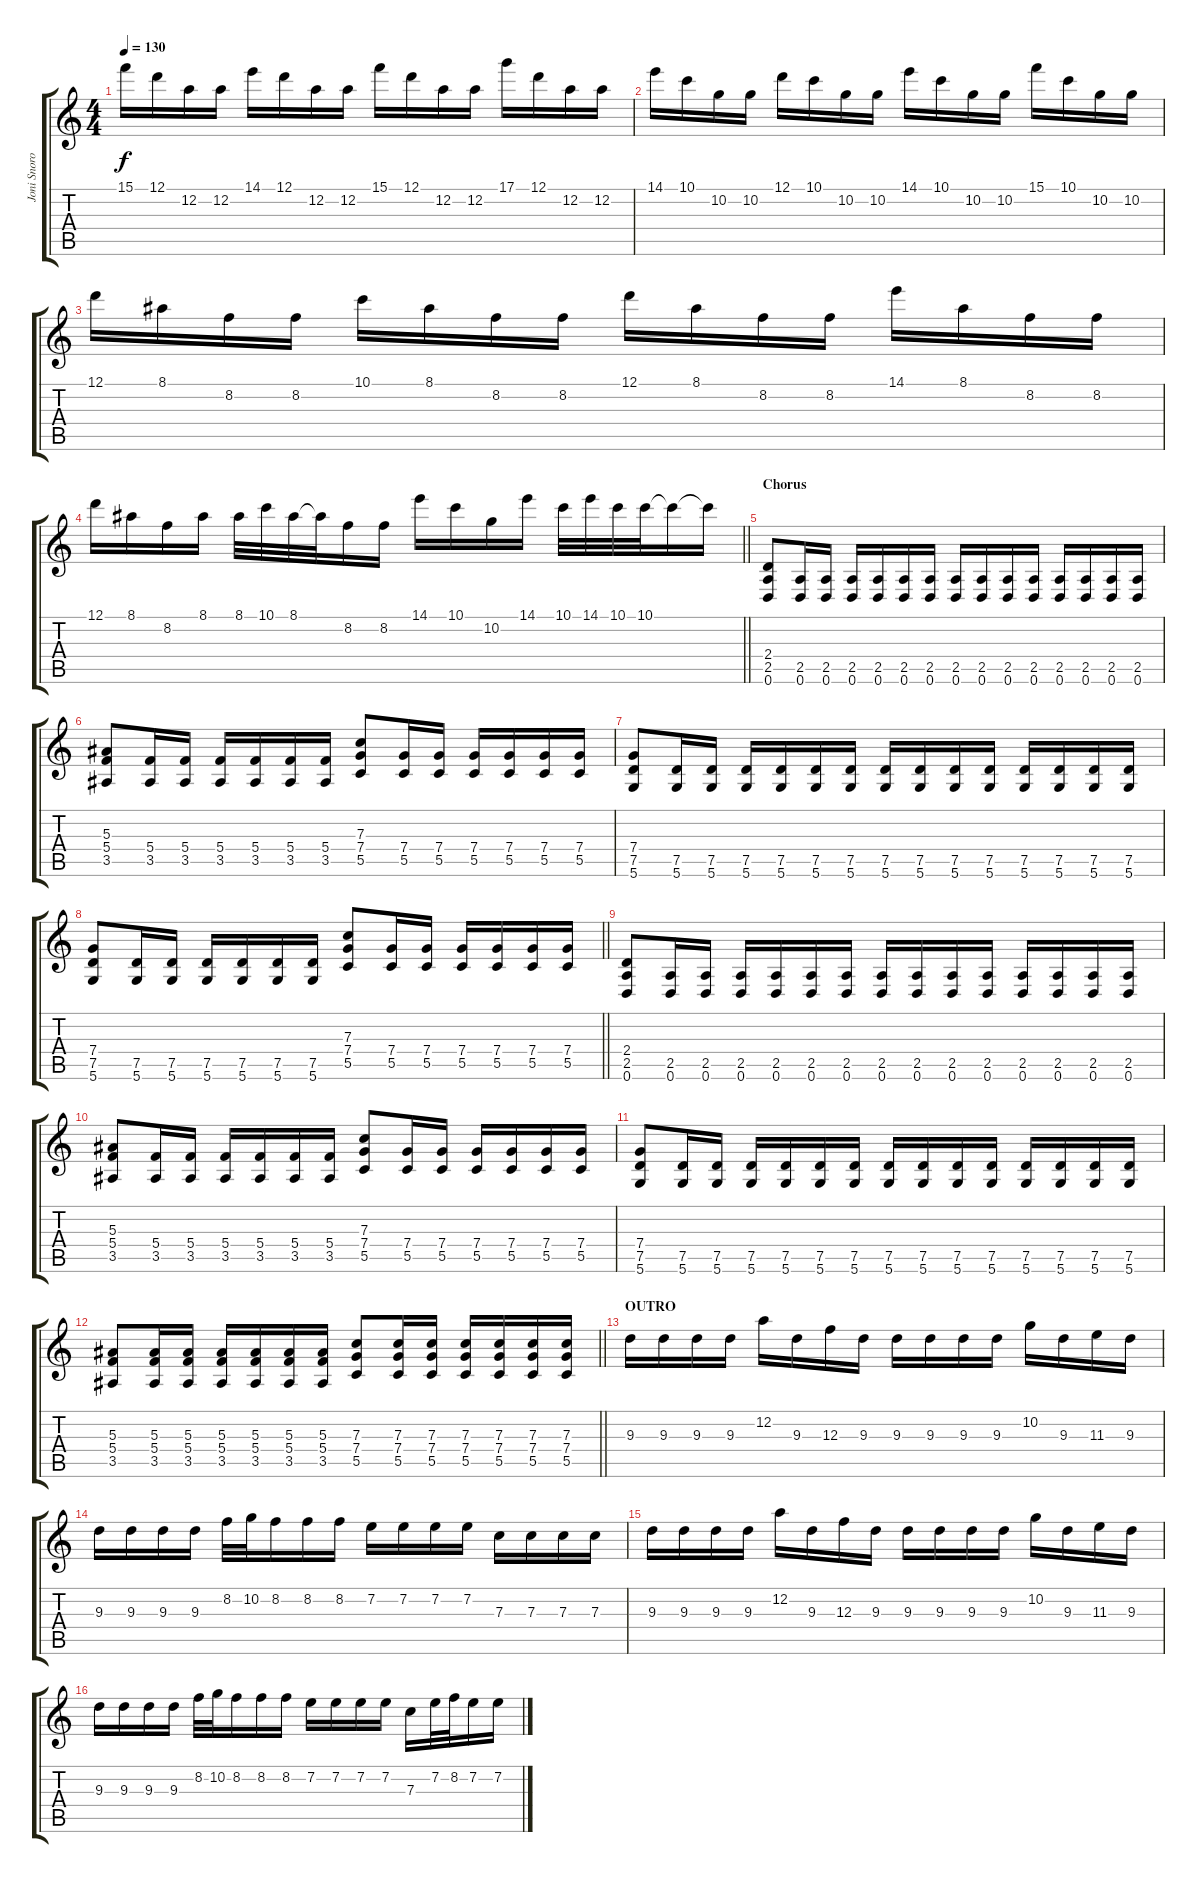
\track ("Joni Snoro - Guitar" "Joni Snoro") {instrument distortionguitar}
\staff {score tabs}
\tuning (D4 A3 F3 C3 G2 D2) {hide}
\ts (4 4)
\tempo 130
\clef g2
\ks c
15.1.16{dy f} 12.1.16 12.2.16 12.2.16 14.1.16 12.1.16 12.2.16 12.2.16 15.1.16 12.1.16 12.2.16 12.2.16 17.1.16 12.1.16 12.2.16 12.2.16 |
14.1.16 10.1.16 10.2.16 10.2.16 12.1.16 10.1.16 10.2.16 10.2.16 14.1.16 10.1.16 10.2.16 10.2.16 15.1.16 10.1.16 10.2.16 10.2.16 |
12.1.16 8.1.16 8.2.16 8.2.16 10.1.16 8.1.16 8.2.16 8.2.16 12.1.16 8.1.16 8.2.16 8.2.16 14.1.16 8.1.16 8.2.16 8.2.16 |
\barLineRight lightlight
12.1.16 8.1.16 8.2.16 8.1.16 8.1.32 10.1.32 8.1.32 8.1{t}.32 8.2.16 8.2.16 14.1.16 10.1.16 10.2.16 14.1.16 10.1.32 14.1.32 10.1.32 10.1.32 10.1{t}.16 10.1{t}.16 |
\section ("" "Chorus")
(2.4 2.5 0.6).8 (2.5 0.6).16 (2.5 0.6).16 (2.5 0.6).16 (2.5 0.6).16 (2.5 0.6).16 (2.5 0.6).16 (2.5 0.6).16 (2.5 0.6).16 (2.5 0.6).16 (2.5 0.6).16 (2.5 0.6).16 (2.5 0.6).16 (2.5 0.6).16 (2.5 0.6).16 |
(5.3 5.4 3.5).8 (5.4 3.5).16 (5.4 3.5).16 (5.4 3.5).16 (5.4 3.5).16 (5.4 3.5).16 (5.4 3.5).16 (7.3 7.4 5.5).8 (7.4 5.5).16 (7.4 5.5).16 (7.4 5.5).16 (7.4 5.5).16 (7.4 5.5).16 (7.4 5.5).16 |
(7.4 7.5 5.6).8 (7.5 5.6).16 (7.5 5.6).16 (7.5 5.6).16 (7.5 5.6).16 (7.5 5.6).16 (7.5 5.6).16 (7.5 5.6).16 (7.5 5.6).16 (7.5 5.6).16 (7.5 5.6).16 (7.5 5.6).16 (7.5 5.6).16 (7.5 5.6).16 (7.5 5.6).16 |
\barLineRight lightlight
(7.4 7.5 5.6).8 (7.5 5.6).16 (7.5 5.6).16 (7.5 5.6).16 (7.5 5.6).16 (7.5 5.6).16 (7.5 5.6).16 (7.3 7.4 5.5).8 (7.4 5.5).16 (7.4 5.5).16 (7.4 5.5).16 (7.4 5.5).16 (7.4 5.5).16 (7.4 5.5).16 |
(2.4 2.5 0.6).8 (2.5 0.6).16 (2.5 0.6).16 (2.5 0.6).16 (2.5 0.6).16 (2.5 0.6).16 (2.5 0.6).16 (2.5 0.6).16 (2.5 0.6).16 (2.5 0.6).16 (2.5 0.6).16 (2.5 0.6).16 (2.5 0.6).16 (2.5 0.6).16 (2.5 0.6).16 |
(5.3 5.4 3.5).8 (5.4 3.5).16 (5.4 3.5).16 (5.4 3.5).16 (5.4 3.5).16 (5.4 3.5).16 (5.4 3.5).16 (7.3 7.4 5.5).8 (7.4 5.5).16 (7.4 5.5).16 (7.4 5.5).16 (7.4 5.5).16 (7.4 5.5).16 (7.4 5.5).16 |
(7.4 7.5 5.6).8 (7.5 5.6).16 (7.5 5.6).16 (7.5 5.6).16 (7.5 5.6).16 (7.5 5.6).16 (7.5 5.6).16 (7.5 5.6).16 (7.5 5.6).16 (7.5 5.6).16 (7.5 5.6).16 (7.5 5.6).16 (7.5 5.6).16 (7.5 5.6).16 (7.5 5.6).16 |
\barLineRight lightlight
(5.3 5.4 3.5).8 (5.3 5.4 3.5).16 (5.3 5.4 3.5).16 (5.3 5.4 3.5).16 (5.3 5.4 3.5).16 (5.3 5.4 3.5).16 (5.3 5.4 3.5).16 (7.3 7.4 5.5).8 (7.3 7.4 5.5).16 (7.3 7.4 5.5).16 (7.3 7.4 5.5).16 (7.3 7.4 5.5).16 (7.3 7.4 5.5).16 (7.3 7.4 5.5).16 |
\section ("" "OUTRO")
9.3.16 9.3.16 9.3.16 9.3.16 12.2.16 9.3.16 12.3.16 9.3.16 9.3.16 9.3.16 9.3.16 9.3.16 10.2.16 9.3.16 11.3.16 9.3.16 |
9.3.16 9.3.16 9.3.16 9.3.16 8.2.32 10.2.32 8.2.16 8.2.16 8.2.16 7.2.16 7.2.16 7.2.16 7.2.16 7.3.16 7.3.16 7.3.16 7.3.16 |
9.3.16 9.3.16 9.3.16 9.3.16 12.2.16 9.3.16 12.3.16 9.3.16 9.3.16 9.3.16 9.3.16 9.3.16 10.2.16 9.3.16 11.3.16 9.3.16 |
9.3.16 9.3.16 9.3.16 9.3.16 8.2.32 10.2.32 8.2.16 8.2.16 8.2.16 7.2.16 7.2.16 7.2.16 7.2.16 7.3.16 7.2.32 8.2.32 7.2.16 7.2.16
